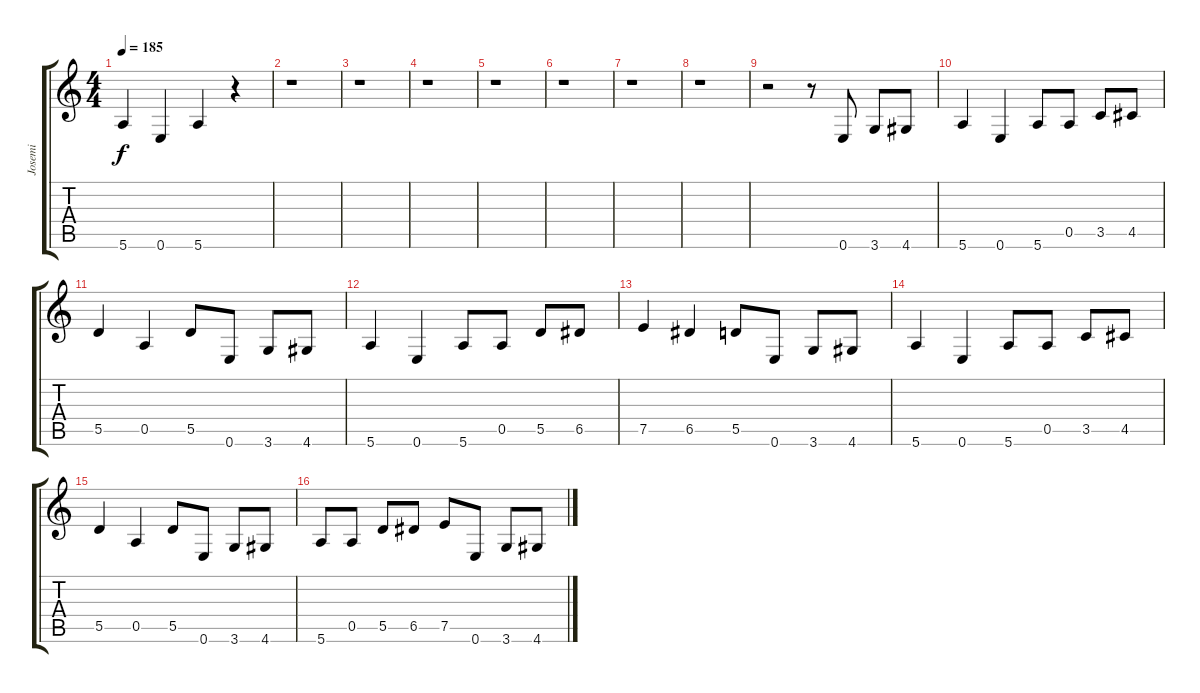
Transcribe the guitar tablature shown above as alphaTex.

\track ("Josemi" "Josemi") {instrument distortionguitar}
\staff {score tabs}
\tuning (E4 B3 G3 D3 A2 E2) {hide}
\ts (4 4)
\tempo 185
\clef g2
\ks c
5.6.4{dy f} 0.6.4 5.6.4 r.4 |
r.1 |
r.1 |
r.1 |
r.1 |
r.1 |
r.1 |
r.1 |
r.2 r.8 0.6.8 3.6.8 4.6.8 |
5.6.4 0.6.4 5.6.8 0.5.8 3.5.8 4.5.8 |
5.5.4 0.5.4 5.5.8 0.6.8 3.6.8 4.6.8 |
5.6.4 0.6.4 5.6.8 0.5.8 5.5.8 6.5.8 |
7.5.4 6.5.4 5.5.8 0.6.8 3.6.8 4.6.8 |
5.6.4 0.6.4 5.6.8 0.5.8 3.5.8 4.5.8 |
5.5.4 0.5.4 5.5.8 0.6.8 3.6.8 4.6.8 |
5.6.8 0.5.8 5.5.8 6.5.8 7.5.8 0.6.8 3.6.8 4.6.8
